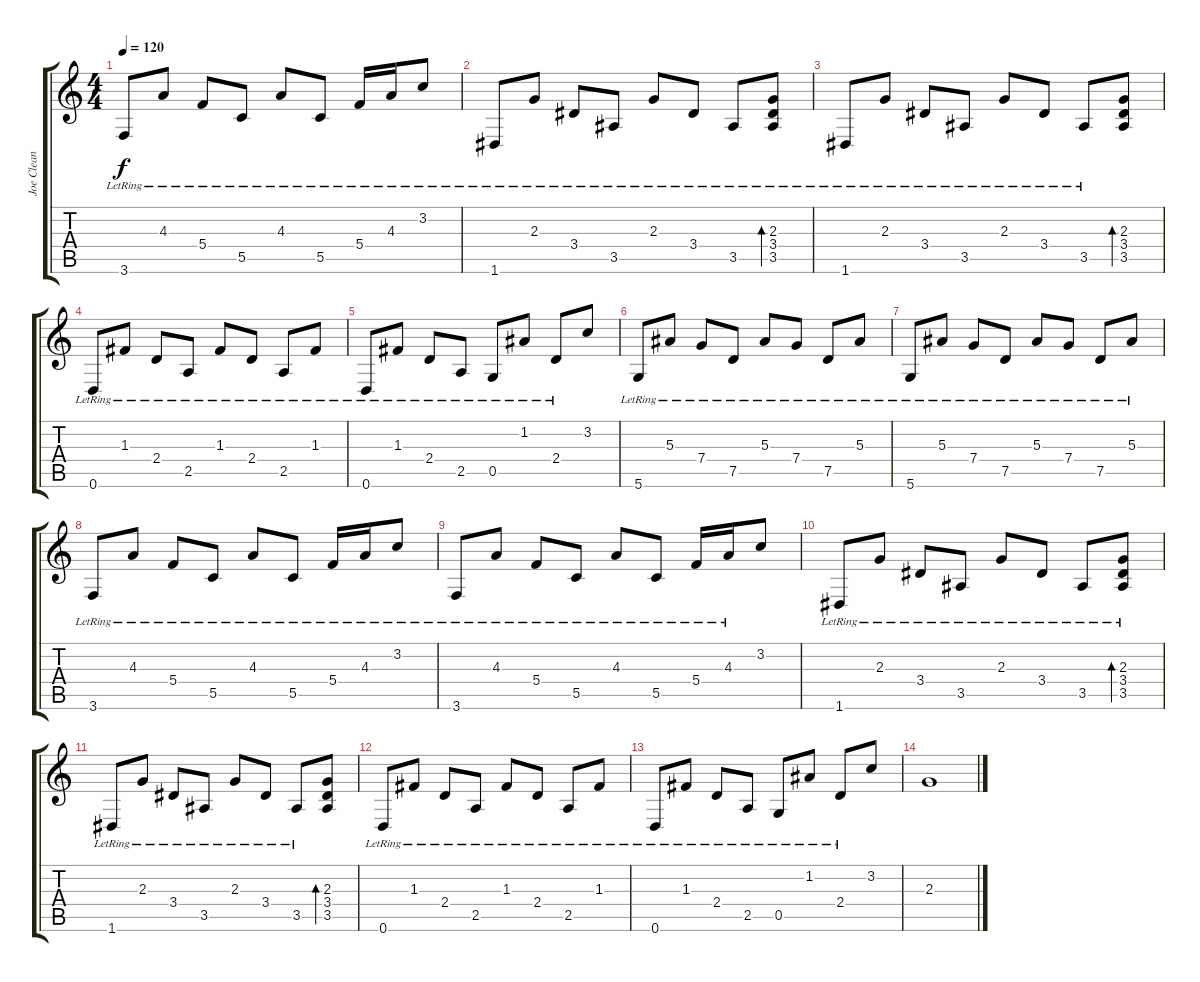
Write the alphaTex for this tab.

\track ("Joe Clean" "Joe Clean") {instrument electricguitarmuted}
\staff {score tabs}
\tuning (D4 A3 F3 C3 G2 D2) {hide}
\ts (4 4)
\tempo 120
\clef g2
\ks c
3.6{lr}.8{dy f} 4.3{lr}.8 5.4{lr}.8 5.5{lr}.8 4.3{lr}.8 5.5{lr}.8 5.4{lr}.16 4.3{lr}.16 3.2{lr}.8 |
1.6{lr}.8 2.3{lr}.8 3.4{lr}.8 3.5{lr}.8 2.3{lr}.8 3.4{lr}.8 3.5{lr}.8 (2.3{lr} 3.4{lr} 3.5{lr}).8{bd 30} |
1.6{lr}.8 2.3{lr}.8 3.4{lr}.8 3.5{lr}.8 2.3{lr}.8 3.4{lr}.8 3.5{lr}.8 (2.3 3.4 3.5).8{bd 30} |
0.6{lr}.8 1.3{lr}.8 2.4{lr}.8 2.5{lr}.8 1.3{lr}.8 2.4{lr}.8 2.5{lr}.8 1.3{lr}.8 |
0.6{lr}.8 1.3{lr}.8 2.4{lr}.8 2.5{lr}.8 0.5{lr}.8 1.2{lr}.8 2.4{lr}.8 3.2.8 |
5.6{lr}.8 5.3{lr}.8 7.4{lr}.8 7.5{lr}.8 5.3{lr}.8 7.4{lr}.8 7.5{lr}.8 5.3{lr}.8 |
5.6{lr}.8 5.3{lr}.8 7.4{lr}.8 7.5{lr}.8 5.3{lr}.8 7.4{lr}.8 7.5{lr}.8 5.3{lr}.8 |
3.6{lr}.8 4.3{lr}.8 5.4{lr}.8 5.5{lr}.8 4.3{lr}.8 5.5{lr}.8 5.4{lr}.16 4.3{lr}.16 3.2{lr}.8 |
3.6{lr}.8 4.3{lr}.8 5.4{lr}.8 5.5{lr}.8 4.3{lr}.8 5.5{lr}.8 5.4{lr}.16 4.3{lr}.16 3.2.8 |
1.6{lr}.8 2.3{lr}.8 3.4{lr}.8 3.5{lr}.8 2.3{lr}.8 3.4{lr}.8 3.5{lr}.8 (2.3{lr} 3.4{lr} 3.5{lr}).8{bd 30} |
1.6{lr}.8 2.3{lr}.8 3.4{lr}.8 3.5{lr}.8 2.3{lr}.8 3.4{lr}.8 3.5{lr}.8 (2.3 3.4 3.5).8{bd 30} |
0.6{lr}.8 1.3{lr}.8 2.4{lr}.8 2.5{lr}.8 1.3{lr}.8 2.4{lr}.8 2.5{lr}.8 1.3{lr}.8 |
0.6{lr}.8 1.3{lr}.8 2.4{lr}.8 2.5{lr}.8 0.5{lr}.8 1.2{lr}.8 2.4{lr}.8 3.2.8 |
2.3.1
